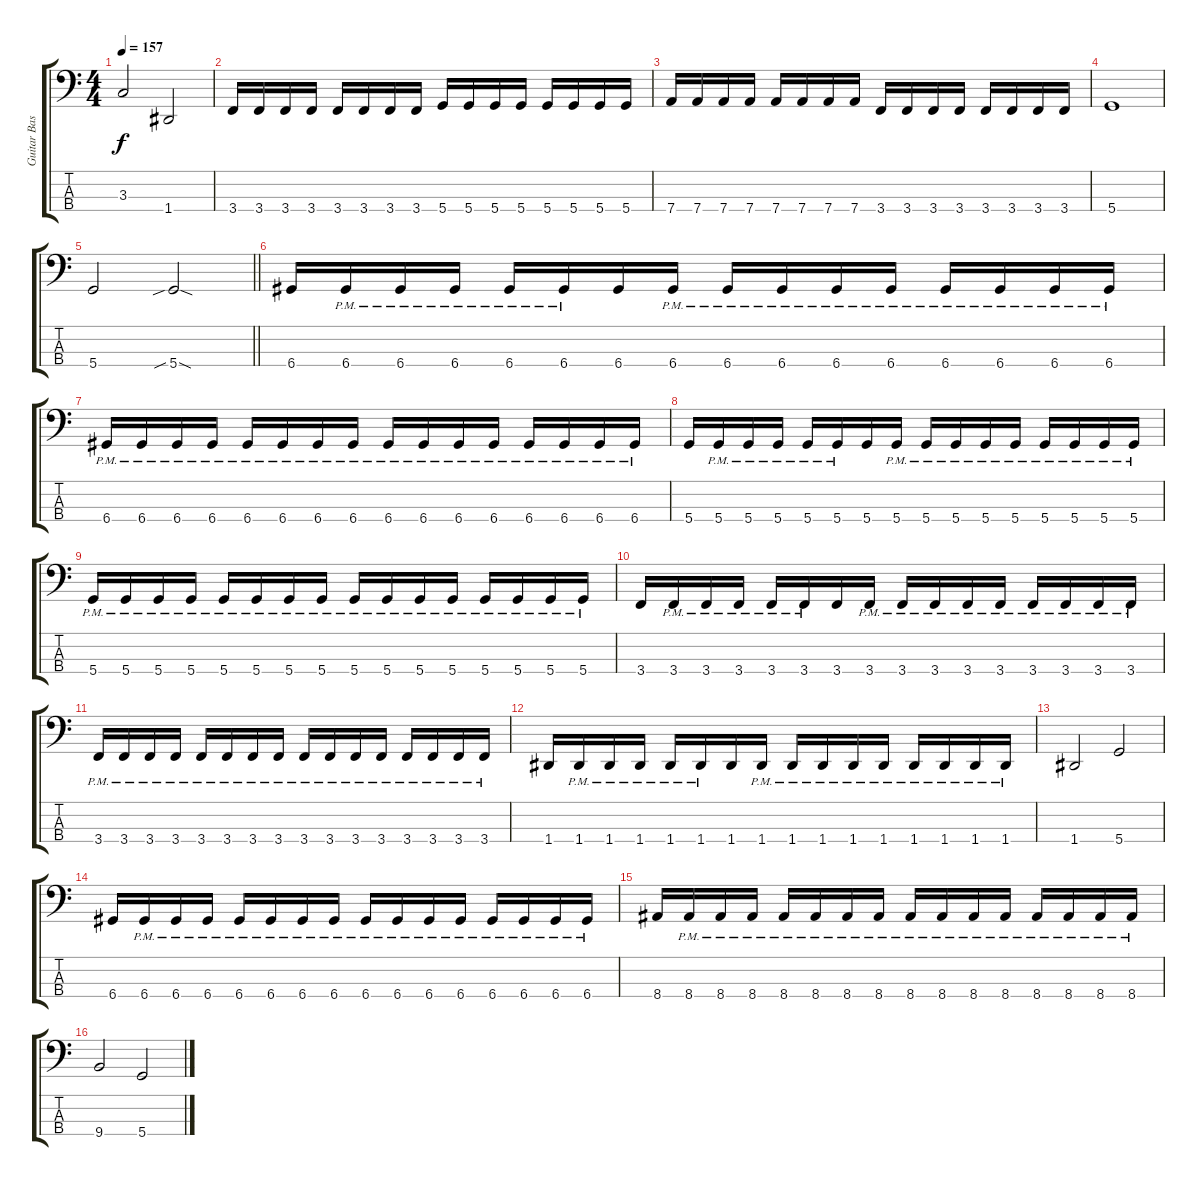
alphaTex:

\track ("Guitar Bass" "Guitar Bas") {instrument electricbasspick}
\staff {score tabs}
\tuning (G2 D2 A1 D1) {hide}
\ts (4 4)
\tempo 157
\clef f4
\ks c
3.3.2{dy f} 1.4.2 |
3.4.16 3.4.16 3.4.16 3.4.16 3.4.16 3.4.16 3.4.16 3.4.16 5.4.16 5.4.16 5.4.16 5.4.16 5.4.16 5.4.16 5.4.16 5.4.16 |
7.4.16 7.4.16 7.4.16 7.4.16 7.4.16 7.4.16 7.4.16 7.4.16 3.4.16 3.4.16 3.4.16 3.4.16 3.4.16 3.4.16 3.4.16 3.4.16 |
5.4.1 |
\barLineRight lightlight
5.4.2 5.4{sib sod}.2 |
6.4.16 6.4{pm}.16 6.4{pm}.16 6.4{pm}.16 6.4{pm}.16 6.4{pm}.16 6.4.16 6.4{pm}.16 6.4{pm}.16 6.4{pm}.16 6.4{pm}.16 6.4{pm}.16 6.4{pm}.16 6.4{pm}.16 6.4{pm}.16 6.4{pm}.16 |
6.4{pm}.16 6.4{pm}.16 6.4{pm}.16 6.4{pm}.16 6.4{pm}.16 6.4{pm}.16 6.4{pm}.16 6.4{pm}.16 6.4{pm}.16 6.4{pm}.16 6.4{pm}.16 6.4{pm}.16 6.4{pm}.16 6.4{pm}.16 6.4{pm}.16 6.4{pm}.16 |
5.4.16 5.4{pm}.16 5.4{pm}.16 5.4{pm}.16 5.4{pm}.16 5.4{pm}.16 5.4.16 5.4{pm}.16 5.4{pm}.16 5.4{pm}.16 5.4{pm}.16 5.4{pm}.16 5.4{pm}.16 5.4{pm}.16 5.4{pm}.16 5.4{pm}.16 |
5.4{pm}.16 5.4{pm}.16 5.4{pm}.16 5.4{pm}.16 5.4{pm}.16 5.4{pm}.16 5.4{pm}.16 5.4{pm}.16 5.4{pm}.16 5.4{pm}.16 5.4{pm}.16 5.4{pm}.16 5.4{pm}.16 5.4{pm}.16 5.4{pm}.16 5.4{pm}.16 |
3.4.16 3.4{pm}.16 3.4{pm}.16 3.4{pm}.16 3.4{pm}.16 3.4{pm}.16 3.4.16 3.4{pm}.16 3.4{pm}.16 3.4{pm}.16 3.4{pm}.16 3.4{pm}.16 3.4{pm}.16 3.4{pm}.16 3.4{pm}.16 3.4{pm}.16 |
3.4{pm}.16 3.4{pm}.16 3.4{pm}.16 3.4{pm}.16 3.4{pm}.16 3.4{pm}.16 3.4{pm}.16 3.4{pm}.16 3.4{pm}.16 3.4{pm}.16 3.4{pm}.16 3.4{pm}.16 3.4{pm}.16 3.4{pm}.16 3.4{pm}.16 3.4{pm}.16 |
1.4.16 1.4{pm}.16 1.4{pm}.16 1.4{pm}.16 1.4{pm}.16 1.4{pm}.16 1.4.16 1.4{pm}.16 1.4{pm}.16 1.4{pm}.16 1.4{pm}.16 1.4{pm}.16 1.4{pm}.16 1.4{pm}.16 1.4{pm}.16 1.4{pm}.16 |
1.4.2 5.4.2 |
6.4.16 6.4{pm}.16 6.4{pm}.16 6.4{pm}.16 6.4{pm}.16 6.4{pm}.16 6.4{pm}.16 6.4{pm}.16 6.4{pm}.16 6.4{pm}.16 6.4{pm}.16 6.4{pm}.16 6.4{pm}.16 6.4{pm}.16 6.4{pm}.16 6.4{pm}.16 |
8.4.16 8.4{pm}.16 8.4{pm}.16 8.4{pm}.16 8.4{pm}.16 8.4{pm}.16 8.4{pm}.16 8.4{pm}.16 8.4{pm}.16 8.4{pm}.16 8.4{pm}.16 8.4{pm}.16 8.4{pm}.16 8.4{pm}.16 8.4{pm}.16 8.4{pm}.16 |
9.4.2 5.4.2
